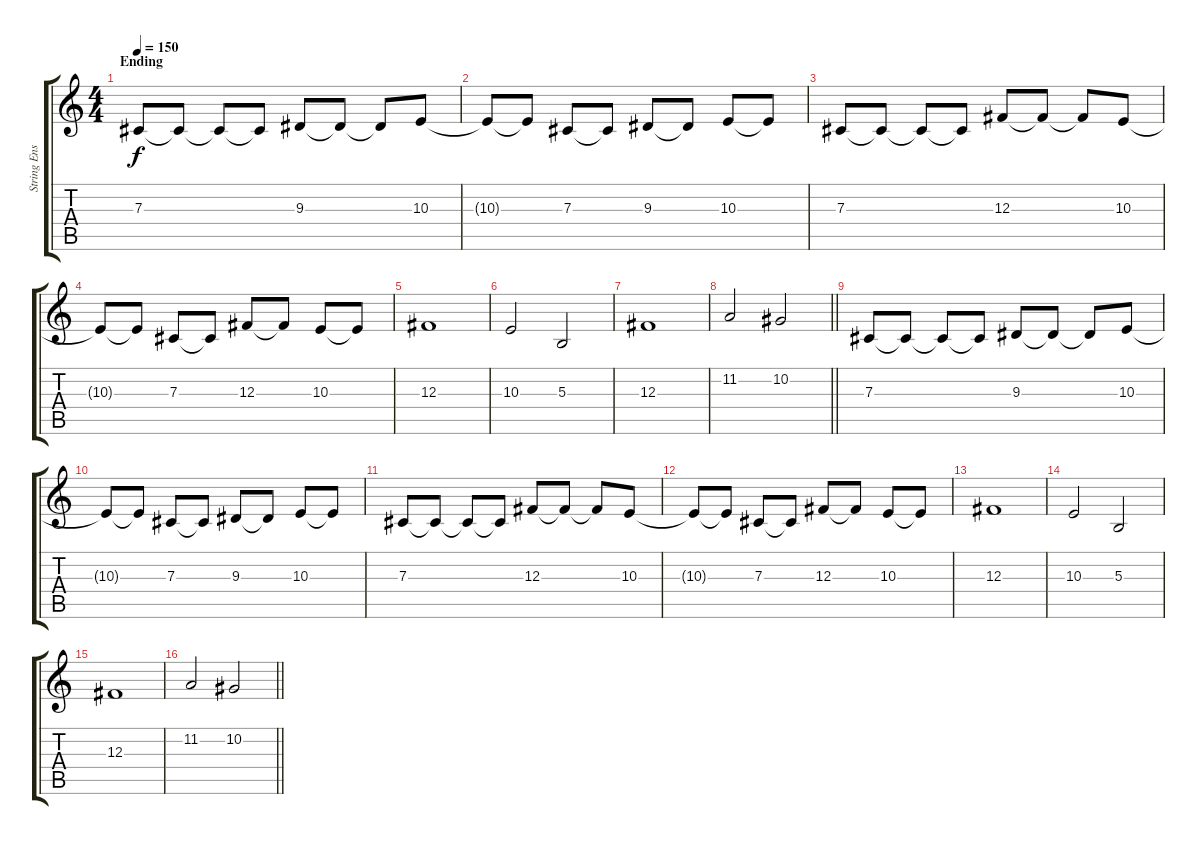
\track ("String Ensemble" "String Ens") {instrument stringensemble1}
\staff {score tabs}
\tuning (Eb4 Bb3 Gb3 Db3 Ab2 Db2) {hide}
\ts (4 4)
\section ("" "Ending")
\tempo 150
\clef g2
\ks c
7.3.8{dy f} 7.3{t}.8 7.3{t}.8 7.3{t}.8 9.3.8 9.3{t}.8 9.3{t}.8 10.3.8 |
10.3{t}.8 10.3{t}.8 7.3.8 7.3{t}.8 9.3.8 9.3{t}.8 10.3.8 10.3{t}.8 |
7.3.8 7.3{t}.8 7.3{t}.8 7.3{t}.8 12.3.8 12.3{t}.8 12.3{t}.8 10.3.8 |
10.3{t}.8 10.3{t}.8 7.3.8 7.3{t}.8 12.3.8 12.3{t}.8 10.3.8 10.3{t}.8 |
12.3.1 |
10.3.2 5.3.2 |
12.3.1 |
\barLineRight lightlight
11.2.2 10.2.2 |
7.3.8 7.3{t}.8 7.3{t}.8 7.3{t}.8 9.3.8 9.3{t}.8 9.3{t}.8 10.3.8 |
10.3{t}.8 10.3{t}.8 7.3.8 7.3{t}.8 9.3.8 9.3{t}.8 10.3.8 10.3{t}.8 |
7.3.8 7.3{t}.8 7.3{t}.8 7.3{t}.8 12.3.8 12.3{t}.8 12.3{t}.8 10.3.8 |
10.3{t}.8 10.3{t}.8 7.3.8 7.3{t}.8 12.3.8 12.3{t}.8 10.3.8 10.3{t}.8 |
12.3.1 |
10.3.2 5.3.2 |
12.3.1 |
\barLineRight lightlight
11.2.2 10.2.2
